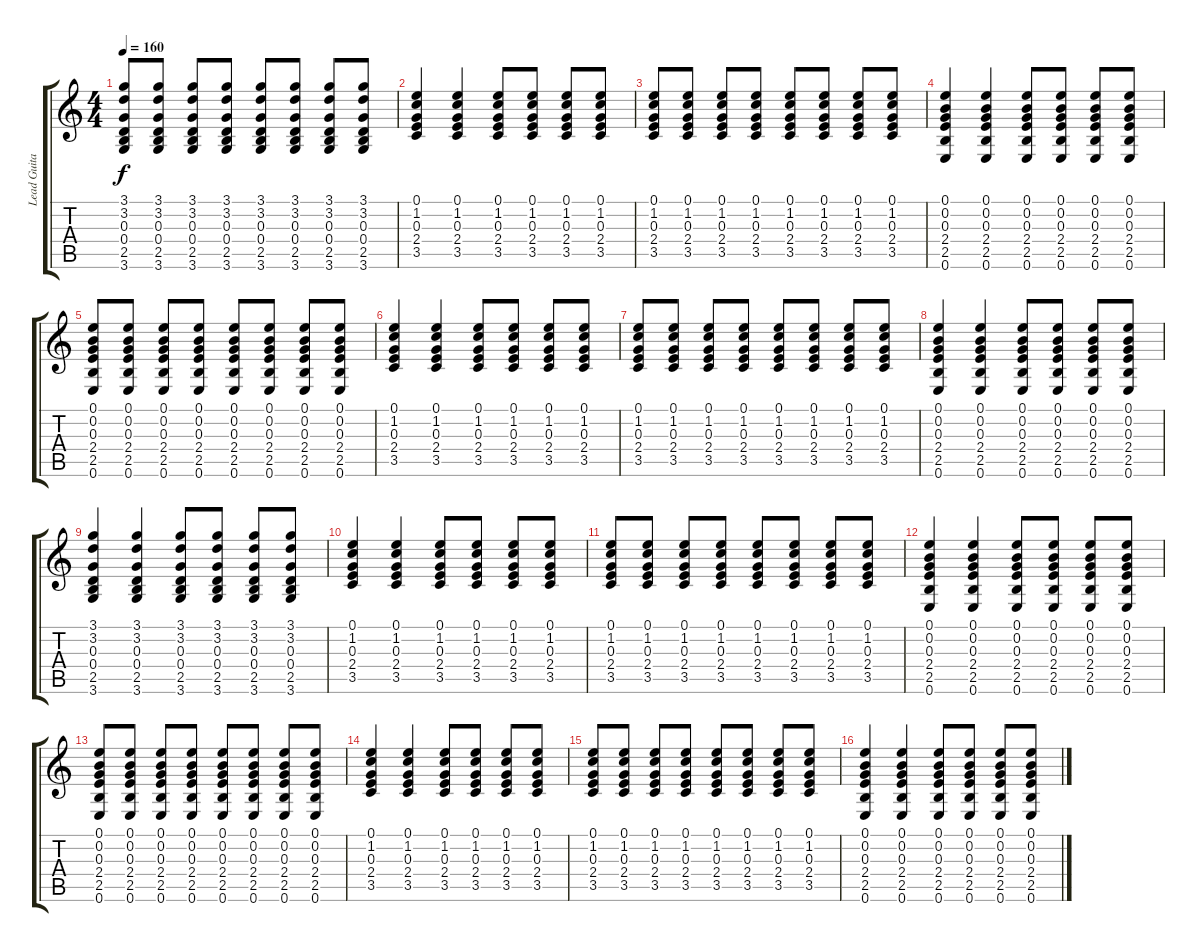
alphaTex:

\track ("Lead Guitar" "Lead Guita") {instrument acousticguitarsteel}
\staff {score tabs}
\tuning (E4 B3 G3 D3 A2 E2) {hide}
\ts (4 4)
\tempo 160
\clef g2
\ks c
(3.1 3.2 0.3 0.4 2.5 3.6).8{dy f} (3.1 3.2 0.3 0.4 2.5 3.6).8 (3.1 3.2 0.3 0.4 2.5 3.6).8 (3.1 3.2 0.3 0.4 2.5 3.6).8 (3.1 3.2 0.3 0.4 2.5 3.6).8 (3.1 3.2 0.3 0.4 2.5 3.6).8 (3.1 3.2 0.3 0.4 2.5 3.6).8 (3.1 3.2 0.3 0.4 2.5 3.6).8 |
(0.1 1.2 0.3 2.4 3.5).4 (0.1 1.2 0.3 2.4 3.5).4 (0.1 1.2 0.3 2.4 3.5).8 (0.1 1.2 0.3 2.4 3.5).8 (0.1 1.2 0.3 2.4 3.5).8 (0.1 1.2 0.3 2.4 3.5).8 |
(0.1 1.2 0.3 2.4 3.5).8 (0.1 1.2 0.3 2.4 3.5).8 (0.1 1.2 0.3 2.4 3.5).8 (0.1 1.2 0.3 2.4 3.5).8 (0.1 1.2 0.3 2.4 3.5).8 (0.1 1.2 0.3 2.4 3.5).8 (0.1 1.2 0.3 2.4 3.5).8 (0.1 1.2 0.3 2.4 3.5).8 |
(0.1 0.2 0.3 2.4 2.5 0.6).4 (0.1 0.2 0.3 2.4 2.5 0.6).4 (0.1 0.2 0.3 2.4 2.5 0.6).8 (0.1 0.2 0.3 2.4 2.5 0.6).8 (0.1 0.2 0.3 2.4 2.5 0.6).8 (0.1 0.2 0.3 2.4 2.5 0.6).8 |
(0.1 0.2 0.3 2.4 2.5 0.6).8 (0.1 0.2 0.3 2.4 2.5 0.6).8 (0.1 0.2 0.3 2.4 2.5 0.6).8 (0.1 0.2 0.3 2.4 2.5 0.6).8 (0.1 0.2 0.3 2.4 2.5 0.6).8 (0.1 0.2 0.3 2.4 2.5 0.6).8 (0.1 0.2 0.3 2.4 2.5 0.6).8 (0.1 0.2 0.3 2.4 2.5 0.6).8 |
(0.1 1.2 0.3 2.4 3.5).4 (0.1 1.2 0.3 2.4 3.5).4 (0.1 1.2 0.3 2.4 3.5).8 (0.1 1.2 0.3 2.4 3.5).8 (0.1 1.2 0.3 2.4 3.5).8 (0.1 1.2 0.3 2.4 3.5).8 |
(0.1 1.2 0.3 2.4 3.5).8 (0.1 1.2 0.3 2.4 3.5).8 (0.1 1.2 0.3 2.4 3.5).8 (0.1 1.2 0.3 2.4 3.5).8 (0.1 1.2 0.3 2.4 3.5).8 (0.1 1.2 0.3 2.4 3.5).8 (0.1 1.2 0.3 2.4 3.5).8 (0.1 1.2 0.3 2.4 3.5).8 |
(0.1 0.2 0.3 2.4 2.5 0.6).4 (0.1 0.2 0.3 2.4 2.5 0.6).4 (0.1 0.2 0.3 2.4 2.5 0.6).8 (0.1 0.2 0.3 2.4 2.5 0.6).8 (0.1 0.2 0.3 2.4 2.5 0.6).8 (0.1 0.2 0.3 2.4 2.5 0.6).8 |
(3.1 3.2 0.3 0.4 2.5 3.6).4 (3.1 3.2 0.3 0.4 2.5 3.6).4 (3.1 3.2 0.3 0.4 2.5 3.6).8 (3.1 3.2 0.3 0.4 2.5 3.6).8 (3.1 3.2 0.3 0.4 2.5 3.6).8 (3.1 3.2 0.3 0.4 2.5 3.6).8 |
(0.1 1.2 0.3 2.4 3.5).4 (0.1 1.2 0.3 2.4 3.5).4 (0.1 1.2 0.3 2.4 3.5).8 (0.1 1.2 0.3 2.4 3.5).8 (0.1 1.2 0.3 2.4 3.5).8 (0.1 1.2 0.3 2.4 3.5).8 |
(0.1 1.2 0.3 2.4 3.5).8 (0.1 1.2 0.3 2.4 3.5).8 (0.1 1.2 0.3 2.4 3.5).8 (0.1 1.2 0.3 2.4 3.5).8 (0.1 1.2 0.3 2.4 3.5).8 (0.1 1.2 0.3 2.4 3.5).8 (0.1 1.2 0.3 2.4 3.5).8 (0.1 1.2 0.3 2.4 3.5).8 |
(0.1 0.2 0.3 2.4 2.5 0.6).4 (0.1 0.2 0.3 2.4 2.5 0.6).4 (0.1 0.2 0.3 2.4 2.5 0.6).8 (0.1 0.2 0.3 2.4 2.5 0.6).8 (0.1 0.2 0.3 2.4 2.5 0.6).8 (0.1 0.2 0.3 2.4 2.5 0.6).8 |
(0.1 0.2 0.3 2.4 2.5 0.6).8 (0.1 0.2 0.3 2.4 2.5 0.6).8 (0.1 0.2 0.3 2.4 2.5 0.6).8 (0.1 0.2 0.3 2.4 2.5 0.6).8 (0.1 0.2 0.3 2.4 2.5 0.6).8 (0.1 0.2 0.3 2.4 2.5 0.6).8 (0.1 0.2 0.3 2.4 2.5 0.6).8 (0.1 0.2 0.3 2.4 2.5 0.6).8 |
(0.1 1.2 0.3 2.4 3.5).4 (0.1 1.2 0.3 2.4 3.5).4 (0.1 1.2 0.3 2.4 3.5).8 (0.1 1.2 0.3 2.4 3.5).8 (0.1 1.2 0.3 2.4 3.5).8 (0.1 1.2 0.3 2.4 3.5).8 |
(0.1 1.2 0.3 2.4 3.5).8 (0.1 1.2 0.3 2.4 3.5).8 (0.1 1.2 0.3 2.4 3.5).8 (0.1 1.2 0.3 2.4 3.5).8 (0.1 1.2 0.3 2.4 3.5).8 (0.1 1.2 0.3 2.4 3.5).8 (0.1 1.2 0.3 2.4 3.5).8 (0.1 1.2 0.3 2.4 3.5).8 |
(0.1 0.2 0.3 2.4 2.5 0.6).4 (0.1 0.2 0.3 2.4 2.5 0.6).4 (0.1 0.2 0.3 2.4 2.5 0.6).8 (0.1 0.2 0.3 2.4 2.5 0.6).8 (0.1 0.2 0.3 2.4 2.5 0.6).8 (0.1 0.2 0.3 2.4 2.5 0.6).8
